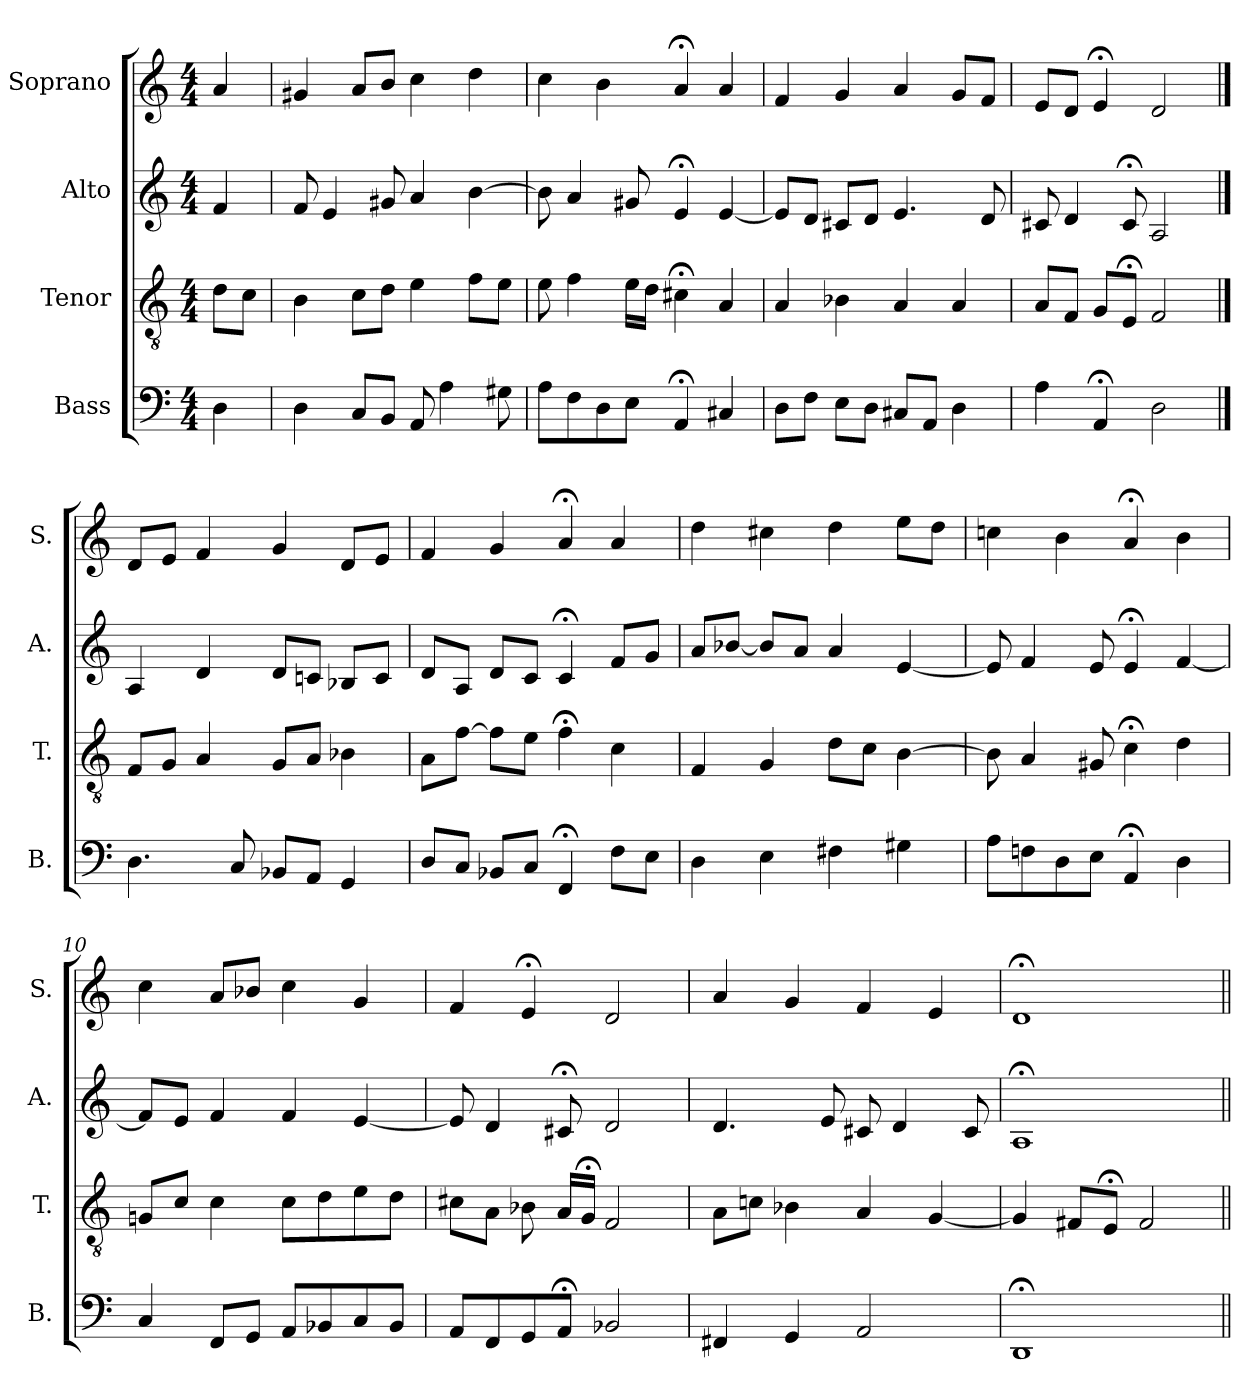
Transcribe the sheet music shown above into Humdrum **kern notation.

**kern	**kern	**kern	**kern
*part4	*part3	*part2	*part1
*staff4	*staff3	*staff2	*staff1
*I"Bass	*I"Tenor	*I"Alto	*I"Soprano
*I'B.	*I'T.	*I'A.	*I'S.
*clefF4	*clefGv2	*clefG2	*clefG2
*	*ITrd7c12	*	*
*k[]	*k[]	*k[]	*k[]
*C:	*C:	*C:	*C:
*M4/4	*M4/4	*M4/4	*M4/4
=1	=1	=1	=1
4D\	8D\L	4f/	4a/
.	8C\J	.	.
=2	=2	=2	=2
4D\	4BB\	8f/	4g#X/
.	.	4e/	.
8C/L	8C\L	.	8a/L
8BB/J	8D\J	8g#X/	8b/J
8AA/	4E\	4a/	4cc\
4A\	.	.	.
.	8F\L	[4b\	4dd\
8G#X\	8E\J	.	.
=3	=3	=3	=3
8A\L	8E\	8b\]	4cc\
8F\	4F\	4a/	.
8D\	.	.	4b\
8E\J	16E\LL	8g#X/	.
.	16D\JJ	.	.
4AA;</	4C#X;<\	4e;</	4a;</
4C#X/	4AA/	[4e/	4a/
=4	=4	=4	=4
8D\L	4AA/	8e/L]	4f/
8F\J	.	8d/J	.
8E\L	4BB-X\	8c#X/L	4g/
8D\J	.	8d/J	.
8C#X/L	4AA/	4.e/	4a/
8AA/J	.	.	.
4D\	4AA/	.	8g/L
.	.	8d/	8f/J
!!LO:LB:g=z
=5	=5	=5	=5
4A\	8AA/L	8c#X/	8e/L
.	8FF/J	4d/	8d/J
4AA;</	8GG/L	.	4e;</
.	8EE;</J	8c#;</	.
2D\	2FF/	2A/	2d/
==6	==6	==6	==6
4.D\	8FF/L	4A/	8d/L
.	8GG/J	.	8e/J
.	4AA/	4d/	4f/
8C/	.	.	.
8BB-X/L	8GG/L	8d/L	4g/
8AA/J	8AA/J	8cn/J	.
4GG/	4BB-X\	8B-X/L	8d/L
.	.	8c/J	8e/J
=7	=7	=7	=7
8D/L	8AA\L	8d/L	4f/
8C/J	[8F\J	8A/J	.
8BB-X/L	8F\L]	8d/L	4g/
8C/J	8E\J	8c/J	.
4FF;</	4F;<\	4c;</	4a;</
8F\L	4C\	8f/L	4a/
8E\J	.	8g/J	.
=8	=8	=8	=8
4D\	4FF/	8a/L	4dd\
.	.	[8b-X/J	.
4E\	4GG/	8b-/L]	4cc#X\
.	.	8a/J	.
4F#X\	8D\L	4a/	4dd\
.	8C\J	.	.
4G#X\	[4BB\	[4e/	8ee\L
.	.	.	8dd\J
!!LO:PB:g=z
=9	=9	=9	=9
8A\L	8BB\]	8e/]	4ccn\
8Fn\	4AA/	4f/	.
8D\	.	.	4b\
8E\J	8GG#X/	8e/	.
4AA;</	4C;<\	4e;</	4a;</
4D\	4D\	[4f/	4b\
=10	=10	=10	=10
4C/	8GGn/L	8f/L]	4cc\
.	8C/J	8e/J	.
8FF/L	4C\	4f/	8a/L
8GG/J	.	.	8b-X/J
8AA/L	8C\L	4f/	4cc\
8BB-X/	8D\	.	.
8C/	8E\	[4e/	4g/
8BB-/J	8D\J	.	.
!!LO:LB:g=z
=11	=11	=11	=11
8AA/L	8C#X\L	8e/]	4f/
8FF/	8AA\J	4d/	.
8GG/	8BB-X\	.	4e;</
8AA;</J	16AA/LL	8c#X;</	.
.	16GG;</JJ	.	.
2BB-X/	2FF/	2d/	2d/
=12	=12	=12	=12
4FF#X/	8AA\L	4.d/	4a/
.	8Cn\J	.	.
4GG/	4BB-X\	.	4g/
.	.	8e/	.
2AA/	4AA/	8c#X/	4f/
.	.	4d/	.
.	[4GG/	.	4e/
.	.	8c#/	.
=13	=13	=13	=13
1DD;</	4GG/]	1A;</	1d;</
.	8FF#X/L	.	.
.	8EE;</J	.	.
.	2FF#/	.	.
=||	=||	=||	=||
*-	*-	*-	*-
